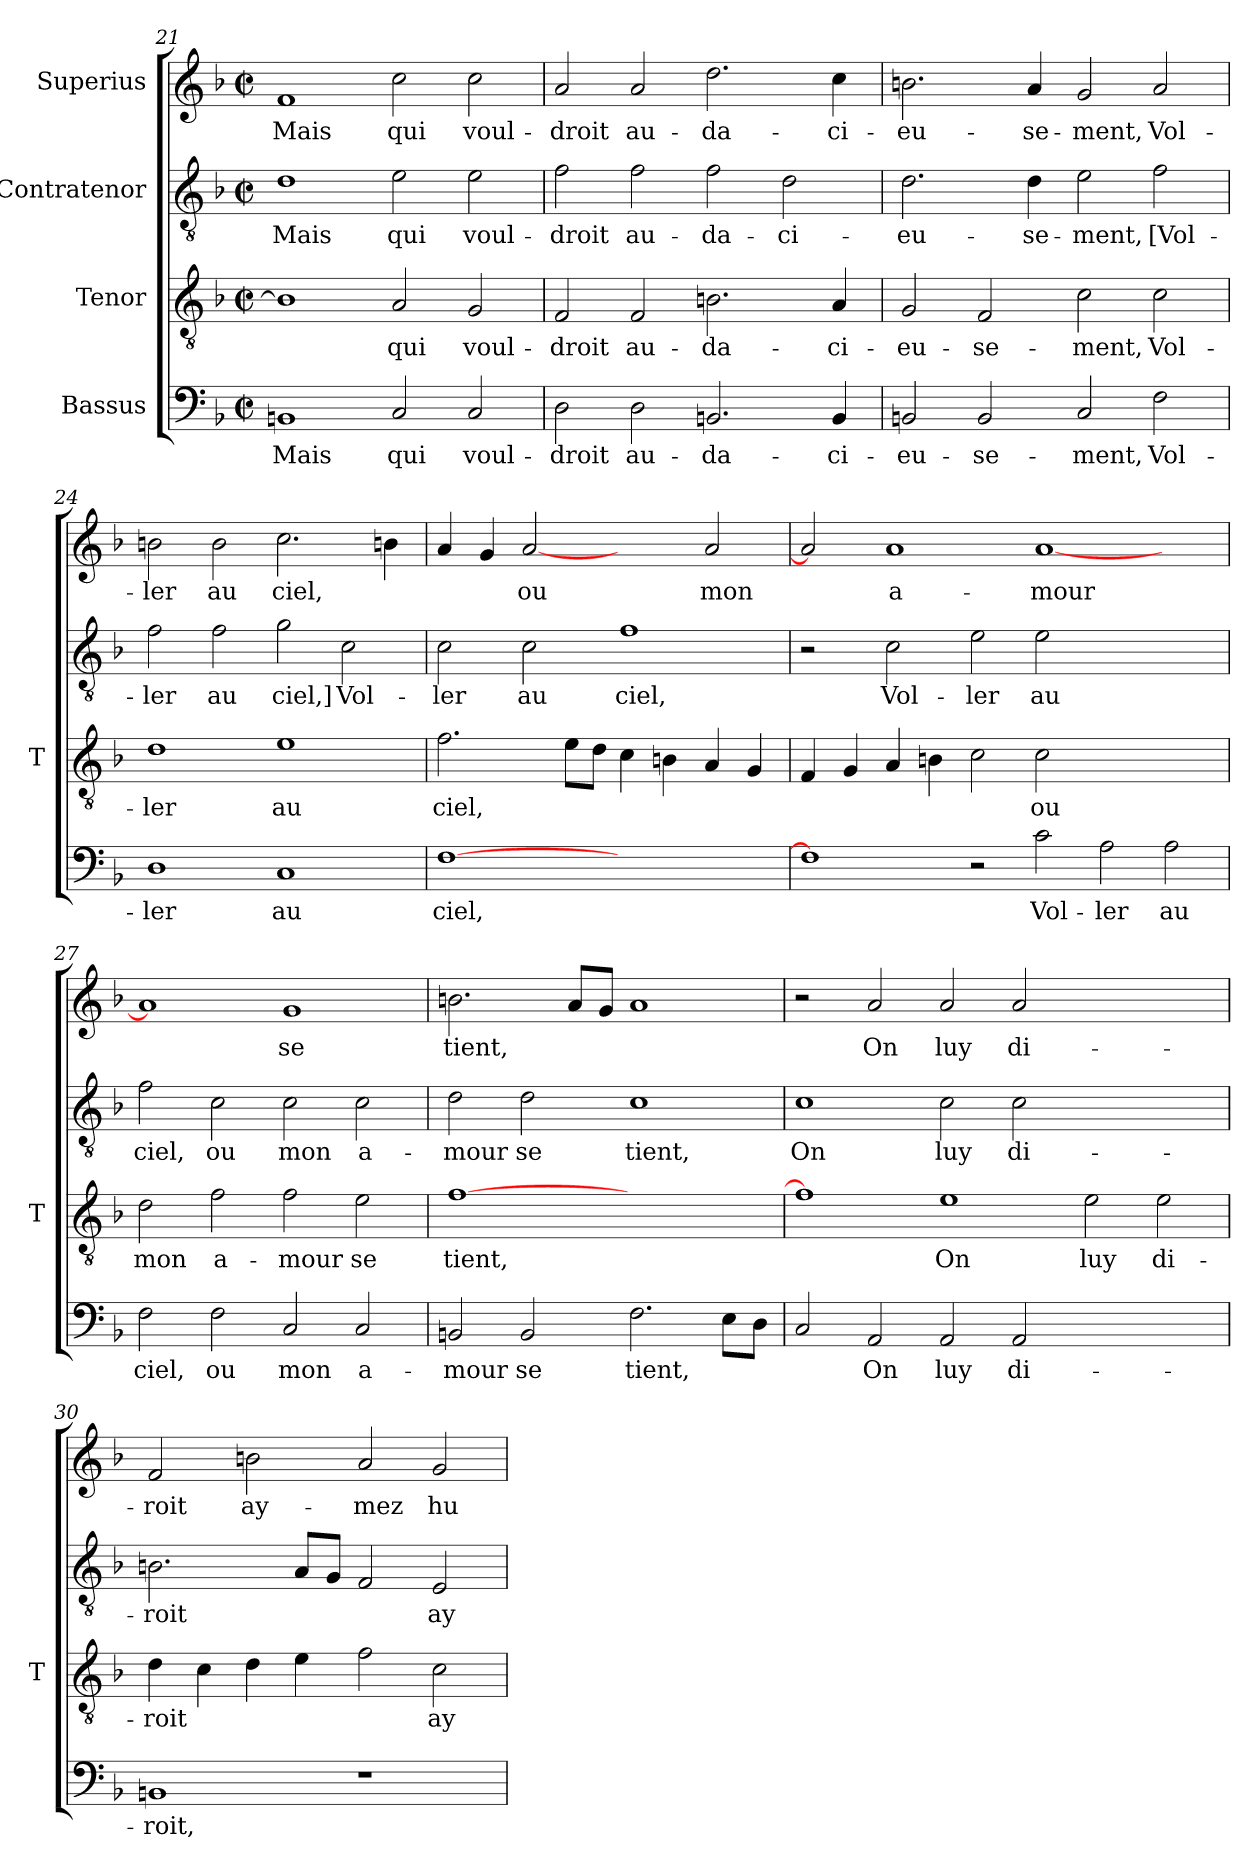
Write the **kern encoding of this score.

**kern	**text	**kern	**text	**kern	**text	**kern	**text
*part4	*part4	*part3	*part3	*part2	*part2	*part1	*part1
*staff4	*staff4	*staff3	*staff3	*staff2	*staff2	*staff1	*staff1
*I"Bassus	*	*I"Tenor	*	*I"Contratenor	*	*I"Superius	*
*	*	*I'T	*	*	*	*	*
*clefF4	*	*clefGv2	*	*clefGv2	*	*clefG2	*
*k[b-]	*	*k[b-]	*	*k[b-]	*	*k[b-]	*
*F:	*	*F:	*	*F:	*	*F:	*
*M2/2	*	*M2/2	*	*M2/2	*	*M2/2	*
*met(c|)	*	*met(c|)	*	*met(c|)	*	*met(c|)	*
=21	=21	=21	=21	=21	=21	=21	=21
1BBn	-Mais	1Bn]	.	1d	-Mais	1f	-Mais
2C	-qui	2A	-qui	2e	-qui	2cc	-qui
2C	voul-	2G	voul-	2e	voul-	2cc	voul-
=22	=22	=22	=22	=22	=22	=22	=22
2D	-droit	2F	-droit	2f	-droit	2a	-droit
2D	au-	2F	au-	2f	au-	2a	au-
2.BBn	da-	2.Bn	da-	2f	da-	2.dd	da-
.	.	.	.	2d	ci-	.	.
4BB	ci-	4A	ci-	.	.	4cc	ci-
=23	=23	=23	=23	=23	=23	=23	=23
2BBn	eu-	2G	eu-	2.d	eu-	2.bn	eu-
2BB	se-	2F	se-	.	.	.	.
.	.	.	.	4d	se-	4a	se-
2C	-ment,	2c	-ment,	2e	-ment,	2g	-ment,
2F	Vol-	2c	Vol-	2f	[Vol-	2a	Vol-
=24	=24	=24	=24	=24	=24	=24	=24
1D	-ler	1d	-ler	2f	-ler	2bn	-ler
.	.	.	.	2f	-au	2b	-au
1C	-au	1e	-au	2g	-ciel,]	2.cc	-ciel,
.	.	.	.	2c	Vol-	.	.
.	.	.	.	.	.	4bn	.
!!LO:PB:g=z
=25	=25	=25	=25	=25	=25	=25	=25
[1F	-ciel,	2.f	-ciel,	2c	-ler	4a	.
.	.	.	.	.	.	4g	.
.	.	.	.	2c	-au	[2a	-ou
.	.	8eL	.	.	.	.	.
.	.	8dJ	.	.	.	.	.
1ryy	.	4c	.	1f	-ciel,	2ryy	.
.	.	4Bn	.	.	.	.	.
.	.	4A	.	.	.	2a	-mon
.	.	4G	.	.	.	.	.
=26	=26	=26	=26	=26	=26	=26	=26
1F]	.	4F	.	2r	.	2a]	.
.	.	4G	.	.	.	.	.
.	.	4A	.	2c	Vol-	1a	a-
.	.	4Bn	.	.	.	.	.
2r	.	2c	.	2e	-ler	.	.
2c	Vol-	2c	-ou	2e	-au	[1a	-mour
2A	-ler	1ryy	.	1ryy	.	.	.
2A	-au	.	.	.	.	2ryy	.
=27	=27	=27	=27	=27	=27	=27	=27
2F	-ciel,	2d	-mon	2f	-ciel,	1a]	.
2F	-ou	2f	a-	2c	-ou	.	.
2C	-mon	2f	-mour	2c	-mon	1g	-se
2C	a-	2e	-se	2c	a-	.	.
=28	=28	=28	=28	=28	=28	=28	=28
2BBn	-mour	[1f	-tient,	2d	-mour	2.bn	-tient,
2BB	-se	.	.	2d	-se	.	.
.	.	.	.	.	.	8aL	.
.	.	.	.	.	.	8gJ	.
2.F	-tient,	1ryy	.	1c	-tient,	1a	.
8EL	.	.	.	.	.	.	.
8DJ	.	.	.	.	.	.	.
!!LO:LB:g=z
=29	=29	=29	=29	=29	=29	=29	=29
2C	.	1f]	.	1c	-On	2r	.
2AA	-On	.	.	.	.	2a	-On
2AA	-luy	1e	-On	2c	-luy	2a	-luy
2AA	di-	.	.	2c	di-	2a	di-
1ryy	.	2e	-luy	1ryy	.	1ryy	.
.	.	2e	di-	.	.	.	.
=30	=30	=30	=30	=30	=30	=30	=30
1BBn	-roit,	4d	-roit	2.Bn	-roit	2f	-roit
.	.	4c	.	.	.	.	.
.	.	4d	.	.	.	2bn	ay-
.	.	4e	.	8AL	.	.	.
.	.	.	.	8GJ	.	.	.
1r	.	2f	.	2F	.	2a	-mez
.	.	2c	ay-	2E	ay-	2g	hu-
=	=	=	=	=	=	=	=
*-	*-	*-	*-	*-	*-	*-	*-
